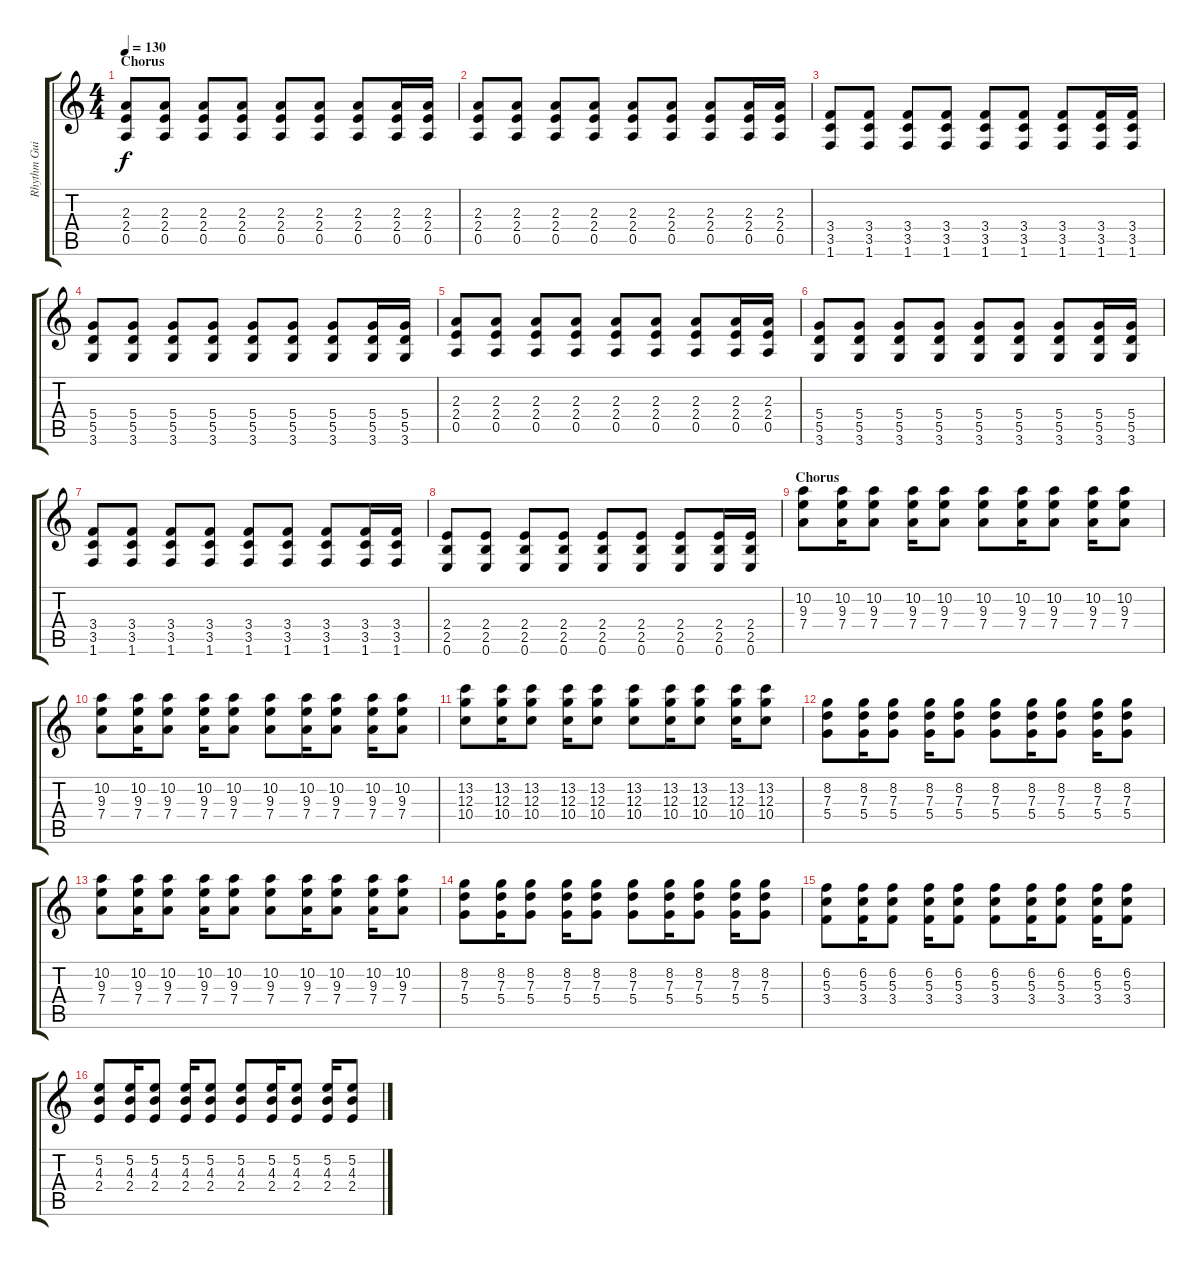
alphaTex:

\track ("Rhythm Guitar" "Rhythm Gui") {instrument electricguitarclean}
\staff {score tabs}
\tuning (E4 B3 G3 D3 A2 E2) {hide}
\ts (4 4)
\section ("" "Chorus")
\tempo 130
\clef g2
\ks c
(2.3 2.4 0.5).8{dy f volume 13 instrument overdrivenguitar} (2.3 2.4 0.5).8 (2.3 2.4 0.5).8 (2.3 2.4 0.5).8 (2.3 2.4 0.5).8 (2.3 2.4 0.5).8 (2.3 2.4 0.5).8 (2.3 2.4 0.5).16 (2.3 2.4 0.5).16 |
(2.3 2.4 0.5).8 (2.3 2.4 0.5).8 (2.3 2.4 0.5).8 (2.3 2.4 0.5).8 (2.3 2.4 0.5).8 (2.3 2.4 0.5).8 (2.3 2.4 0.5).8 (2.3 2.4 0.5).16 (2.3 2.4 0.5).16 |
(3.4 3.5 1.6).8 (3.4 3.5 1.6).8 (3.4 3.5 1.6).8 (3.4 3.5 1.6).8 (3.4 3.5 1.6).8 (3.4 3.5 1.6).8 (3.4 3.5 1.6).8 (3.4 3.5 1.6).16 (3.4 3.5 1.6).16 |
(5.4 5.5 3.6).8 (5.4 5.5 3.6).8 (5.4 5.5 3.6).8 (5.4 5.5 3.6).8 (5.4 5.5 3.6).8 (5.4 5.5 3.6).8 (5.4 5.5 3.6).8 (5.4 5.5 3.6).16 (5.4 5.5 3.6).16 |
(2.3 2.4 0.5).8 (2.3 2.4 0.5).8 (2.3 2.4 0.5).8 (2.3 2.4 0.5).8 (2.3 2.4 0.5).8 (2.3 2.4 0.5).8 (2.3 2.4 0.5).8 (2.3 2.4 0.5).16 (2.3 2.4 0.5).16 |
(5.4 5.5 3.6).8 (5.4 5.5 3.6).8 (5.4 5.5 3.6).8 (5.4 5.5 3.6).8 (5.4 5.5 3.6).8 (5.4 5.5 3.6).8 (5.4 5.5 3.6).8 (5.4 5.5 3.6).16 (5.4 5.5 3.6).16 |
(3.4 3.5 1.6).8 (3.4 3.5 1.6).8 (3.4 3.5 1.6).8 (3.4 3.5 1.6).8 (3.4 3.5 1.6).8 (3.4 3.5 1.6).8 (3.4 3.5 1.6).8 (3.4 3.5 1.6).16 (3.4 3.5 1.6).16 |
(2.4 2.5 0.6).8 (2.4 2.5 0.6).8 (2.4 2.5 0.6).8 (2.4 2.5 0.6).8 (2.4 2.5 0.6).8 (2.4 2.5 0.6).8 (2.4 2.5 0.6).8 (2.4 2.5 0.6).16 (2.4 2.5 0.6).16 |
\section ("" "Chorus")
(10.2 9.3 7.4).8 (10.2 9.3 7.4).16 (10.2 9.3 7.4).8 (10.2 9.3 7.4).16 (10.2 9.3 7.4).8 (10.2 9.3 7.4).8 (10.2 9.3 7.4).16 (10.2 9.3 7.4).8 (10.2 9.3 7.4).16 (10.2 9.3 7.4).8 |
(10.2 9.3 7.4).8 (10.2 9.3 7.4).16 (10.2 9.3 7.4).8 (10.2 9.3 7.4).16 (10.2 9.3 7.4).8 (10.2 9.3 7.4).8 (10.2 9.3 7.4).16 (10.2 9.3 7.4).8 (10.2 9.3 7.4).16 (10.2 9.3 7.4).8 |
(13.2 12.3 10.4).8 (13.2 12.3 10.4).16 (13.2 12.3 10.4).8 (13.2 12.3 10.4).16 (13.2 12.3 10.4).8 (13.2 12.3 10.4).8 (13.2 12.3 10.4).16 (13.2 12.3 10.4).8 (13.2 12.3 10.4).16 (13.2 12.3 10.4).8 |
(8.2 7.3 5.4).8 (8.2 7.3 5.4).16 (8.2 7.3 5.4).8 (8.2 7.3 5.4).16 (8.2 7.3 5.4).8 (8.2 7.3 5.4).8 (8.2 7.3 5.4).16 (8.2 7.3 5.4).8 (8.2 7.3 5.4).16 (8.2 7.3 5.4).8 |
(10.2 9.3 7.4).8 (10.2 9.3 7.4).16 (10.2 9.3 7.4).8 (10.2 9.3 7.4).16 (10.2 9.3 7.4).8 (10.2 9.3 7.4).8 (10.2 9.3 7.4).16 (10.2 9.3 7.4).8 (10.2 9.3 7.4).16 (10.2 9.3 7.4).8 |
(8.2 7.3 5.4).8 (8.2 7.3 5.4).16 (8.2 7.3 5.4).8 (8.2 7.3 5.4).16 (8.2 7.3 5.4).8 (8.2 7.3 5.4).8 (8.2 7.3 5.4).16 (8.2 7.3 5.4).8 (8.2 7.3 5.4).16 (8.2 7.3 5.4).8 |
(6.2 5.3 3.4).8 (6.2 5.3 3.4).16 (6.2 5.3 3.4).8 (6.2 5.3 3.4).16 (6.2 5.3 3.4).8 (6.2 5.3 3.4).8 (6.2 5.3 3.4).16 (6.2 5.3 3.4).8 (6.2 5.3 3.4).16 (6.2 5.3 3.4).8 |
(5.2 4.3 2.4).8 (5.2 4.3 2.4).16 (5.2 4.3 2.4).8 (5.2 4.3 2.4).16 (5.2 4.3 2.4).8 (5.2 4.3 2.4).8 (5.2 4.3 2.4).16 (5.2 4.3 2.4).8 (5.2 4.3 2.4).16 (5.2 4.3 2.4).8
